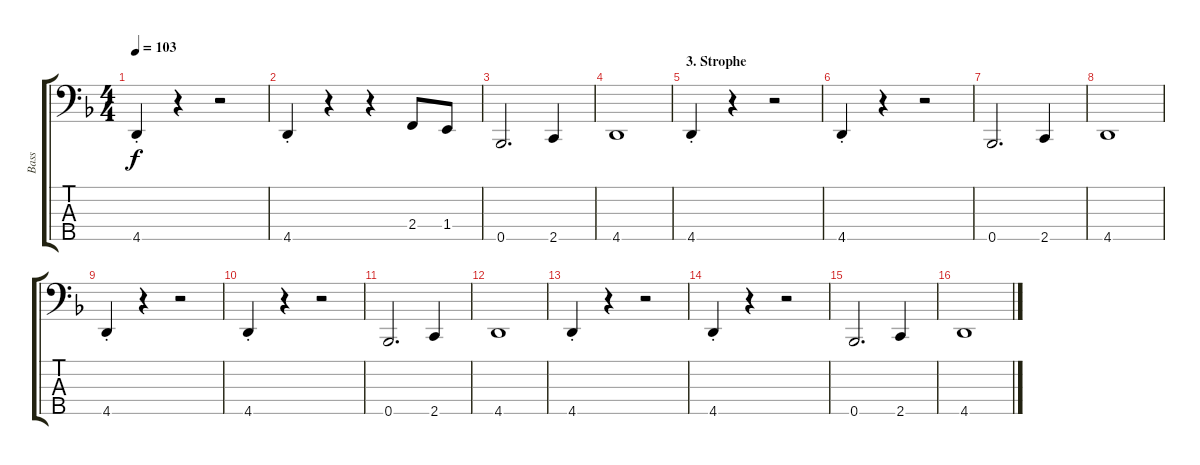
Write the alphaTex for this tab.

\track ("Bass" "Bass") {instrument fretlessbass}
\staff {score tabs}
\tuning (Gb2 Db2 Ab1 Eb1 Bb0) {hide}
\ts (4 4)
\tempo 103
\clef f4
\ks dminor
4.5{st}.4{dy f} r.4 r.2 |
4.5{st}.4 r.4 r.4 2.4.8 1.4.8 |
0.5.2{d} 2.5.4 |
4.5.1 |
\section ("" "3. Strophe")
4.5{st}.4 r.4 r.2 |
4.5{st}.4 r.4 r.2 |
0.5.2{d} 2.5.4 |
4.5.1 |
4.5{st}.4 r.4 r.2 |
4.5{st}.4 r.4 r.2 |
0.5.2{d} 2.5.4 |
4.5.1 |
4.5{st}.4 r.4 r.2 |
4.5{st}.4 r.4 r.2 |
0.5.2{d} 2.5.4 |
4.5.1
